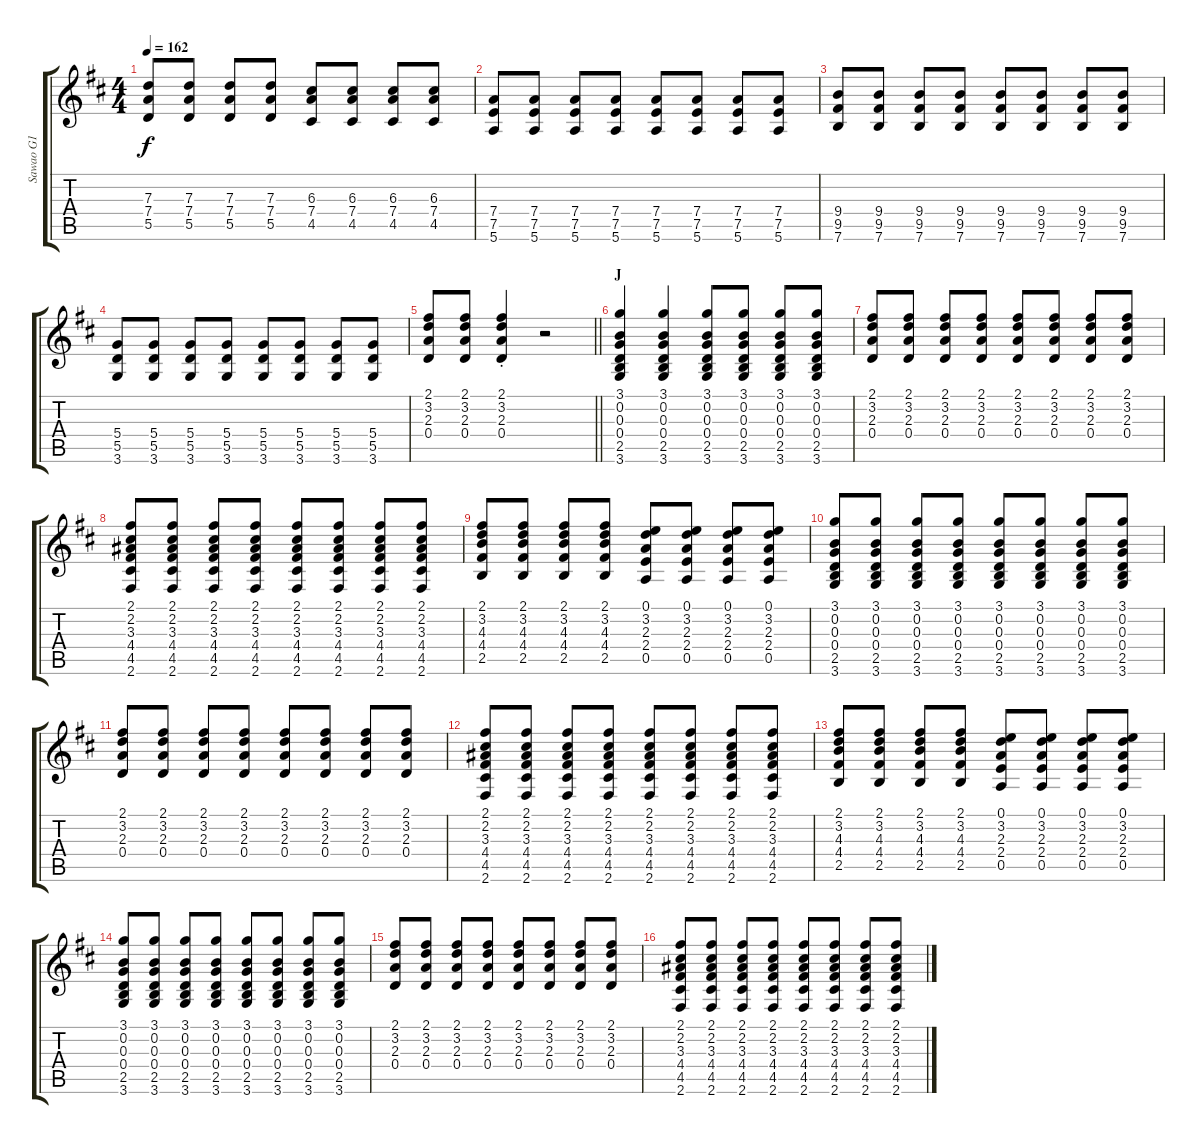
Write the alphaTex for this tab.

\track ("Sawao G1" "Sawao G1") {instrument overdrivenguitar}
\staff {score tabs}
\tuning (E4 B3 G3 D3 A2 E2) {hide}
\ts (4 4)
\tempo 162
\clef g2
\ks d
(7.3 7.4 5.5).8{dy f} (7.3 7.4 5.5).8 (7.3 7.4 5.5).8 (7.3 7.4 5.5).8 (6.3 7.4 4.5).8 (6.3 7.4 4.5).8 (6.3 7.4 4.5).8 (6.3 7.4 4.5).8 |
(7.4 7.5 5.6).8 (7.4 7.5 5.6).8 (7.4 7.5 5.6).8 (7.4 7.5 5.6).8 (7.4 7.5 5.6).8 (7.4 7.5 5.6).8 (7.4 7.5 5.6).8 (7.4 7.5 5.6).8 |
(9.4 9.5 7.6).8 (9.4 9.5 7.6).8 (9.4 9.5 7.6).8 (9.4 9.5 7.6).8 (9.4 9.5 7.6).8 (9.4 9.5 7.6).8 (9.4 9.5 7.6).8 (9.4 9.5 7.6).8 |
(5.4 5.5 3.6).8 (5.4 5.5 3.6).8 (5.4 5.5 3.6).8 (5.4 5.5 3.6).8 (5.4 5.5 3.6).8 (5.4 5.5 3.6).8 (5.4 5.5 3.6).8 (5.4 5.5 3.6).8 |
\barLineRight lightlight
(2.1 3.2 2.3 0.4).8 (2.1 3.2 2.3 0.4).8 (2.1{st} 3.2{st} 2.3{st} 0.4{st}).4 r.2 |
\section ("" "J")
(3.1 0.2 0.3 0.4 2.5 3.6).4 (3.1 0.2 0.3 0.4 2.5 3.6).4 (3.1 0.2 0.3 0.4 2.5 3.6).8 (3.1 0.2 0.3 0.4 2.5 3.6).8 (3.1 0.2 0.3 0.4 2.5 3.6).8 (3.1 0.2 0.3 0.4 2.5 3.6).8 |
(2.1 3.2 2.3 0.4).8 (2.1 3.2 2.3 0.4).8 (2.1 3.2 2.3 0.4).8 (2.1 3.2 2.3 0.4).8 (2.1 3.2 2.3 0.4).8 (2.1 3.2 2.3 0.4).8 (2.1 3.2 2.3 0.4).8 (2.1 3.2 2.3 0.4).8 |
(2.1 2.2 3.3 4.4 4.5 2.6).8 (2.1 2.2 3.3 4.4 4.5 2.6).8 (2.1 2.2 3.3 4.4 4.5 2.6).8 (2.1 2.2 3.3 4.4 4.5 2.6).8 (2.1 2.2 3.3 4.4 4.5 2.6).8 (2.1 2.2 3.3 4.4 4.5 2.6).8 (2.1 2.2 3.3 4.4 4.5 2.6).8 (2.1 2.2 3.3 4.4 4.5 2.6).8 |
(2.1 3.2 4.3 4.4 2.5).8 (2.1 3.2 4.3 4.4 2.5).8 (2.1 3.2 4.3 4.4 2.5).8 (2.1 3.2 4.3 4.4 2.5).8 (0.1 3.2 2.3 2.4 0.5).8 (0.1 3.2 2.3 2.4 0.5).8 (0.1 3.2 2.3 2.4 0.5).8 (0.1 3.2 2.3 2.4 0.5).8 |
(3.1 0.2 0.3 0.4 2.5 3.6).8 (3.1 0.2 0.3 0.4 2.5 3.6).8 (3.1 0.2 0.3 0.4 2.5 3.6).8 (3.1 0.2 0.3 0.4 2.5 3.6).8 (3.1 0.2 0.3 0.4 2.5 3.6).8 (3.1 0.2 0.3 0.4 2.5 3.6).8 (3.1 0.2 0.3 0.4 2.5 3.6).8 (3.1 0.2 0.3 0.4 2.5 3.6).8 |
(2.1 3.2 2.3 0.4).8 (2.1 3.2 2.3 0.4).8 (2.1 3.2 2.3 0.4).8 (2.1 3.2 2.3 0.4).8 (2.1 3.2 2.3 0.4).8 (2.1 3.2 2.3 0.4).8 (2.1 3.2 2.3 0.4).8 (2.1 3.2 2.3 0.4).8 |
(2.1 2.2 3.3 4.4 4.5 2.6).8 (2.1 2.2 3.3 4.4 4.5 2.6).8 (2.1 2.2 3.3 4.4 4.5 2.6).8 (2.1 2.2 3.3 4.4 4.5 2.6).8 (2.1 2.2 3.3 4.4 4.5 2.6).8 (2.1 2.2 3.3 4.4 4.5 2.6).8 (2.1 2.2 3.3 4.4 4.5 2.6).8 (2.1 2.2 3.3 4.4 4.5 2.6).8 |
(2.1 3.2 4.3 4.4 2.5).8 (2.1 3.2 4.3 4.4 2.5).8 (2.1 3.2 4.3 4.4 2.5).8 (2.1 3.2 4.3 4.4 2.5).8 (0.1 3.2 2.3 2.4 0.5).8 (0.1 3.2 2.3 2.4 0.5).8 (0.1 3.2 2.3 2.4 0.5).8 (0.1 3.2 2.3 2.4 0.5).8 |
(3.1 0.2 0.3 0.4 2.5 3.6).8 (3.1 0.2 0.3 0.4 2.5 3.6).8 (3.1 0.2 0.3 0.4 2.5 3.6).8 (3.1 0.2 0.3 0.4 2.5 3.6).8 (3.1 0.2 0.3 0.4 2.5 3.6).8 (3.1 0.2 0.3 0.4 2.5 3.6).8 (3.1 0.2 0.3 0.4 2.5 3.6).8 (3.1 0.2 0.3 0.4 2.5 3.6).8 |
(2.1 3.2 2.3 0.4).8 (2.1 3.2 2.3 0.4).8 (2.1 3.2 2.3 0.4).8 (2.1 3.2 2.3 0.4).8 (2.1 3.2 2.3 0.4).8 (2.1 3.2 2.3 0.4).8 (2.1 3.2 2.3 0.4).8 (2.1 3.2 2.3 0.4).8 |
(2.1 2.2 3.3 4.4 4.5 2.6).8 (2.1 2.2 3.3 4.4 4.5 2.6).8 (2.1 2.2 3.3 4.4 4.5 2.6).8 (2.1 2.2 3.3 4.4 4.5 2.6).8 (2.1 2.2 3.3 4.4 4.5 2.6).8 (2.1 2.2 3.3 4.4 4.5 2.6).8 (2.1 2.2 3.3 4.4 4.5 2.6).8 (2.1 2.2 3.3 4.4 4.5 2.6).8
